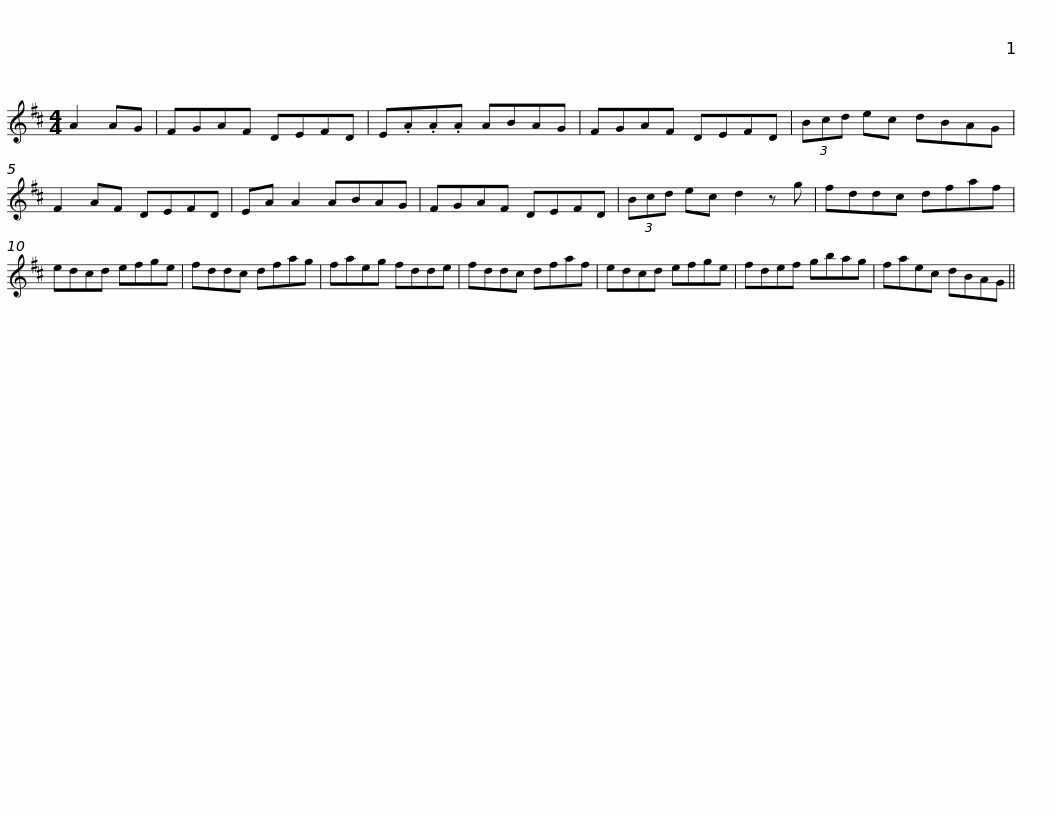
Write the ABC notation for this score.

X:1
L:1/8
M:4/4
I:linebreak $
K:D
V:1 treble
V:1
 A2 AG | FGAF DEFD | E.A.A.A ABAG | FGAF DEFD | (3Bcd ec dBAG | %5
 F2 AF DEFD |$ EA A2 ABAG | FGAF DEFD | (3Bcd ec d2 z g | fddc dfaf | %10
 edcd efge |$ fddc dfag | faeg fdde | fddc dfaf | edcd efge | %15
 fdef gbag |$ faec dBAG || %17
